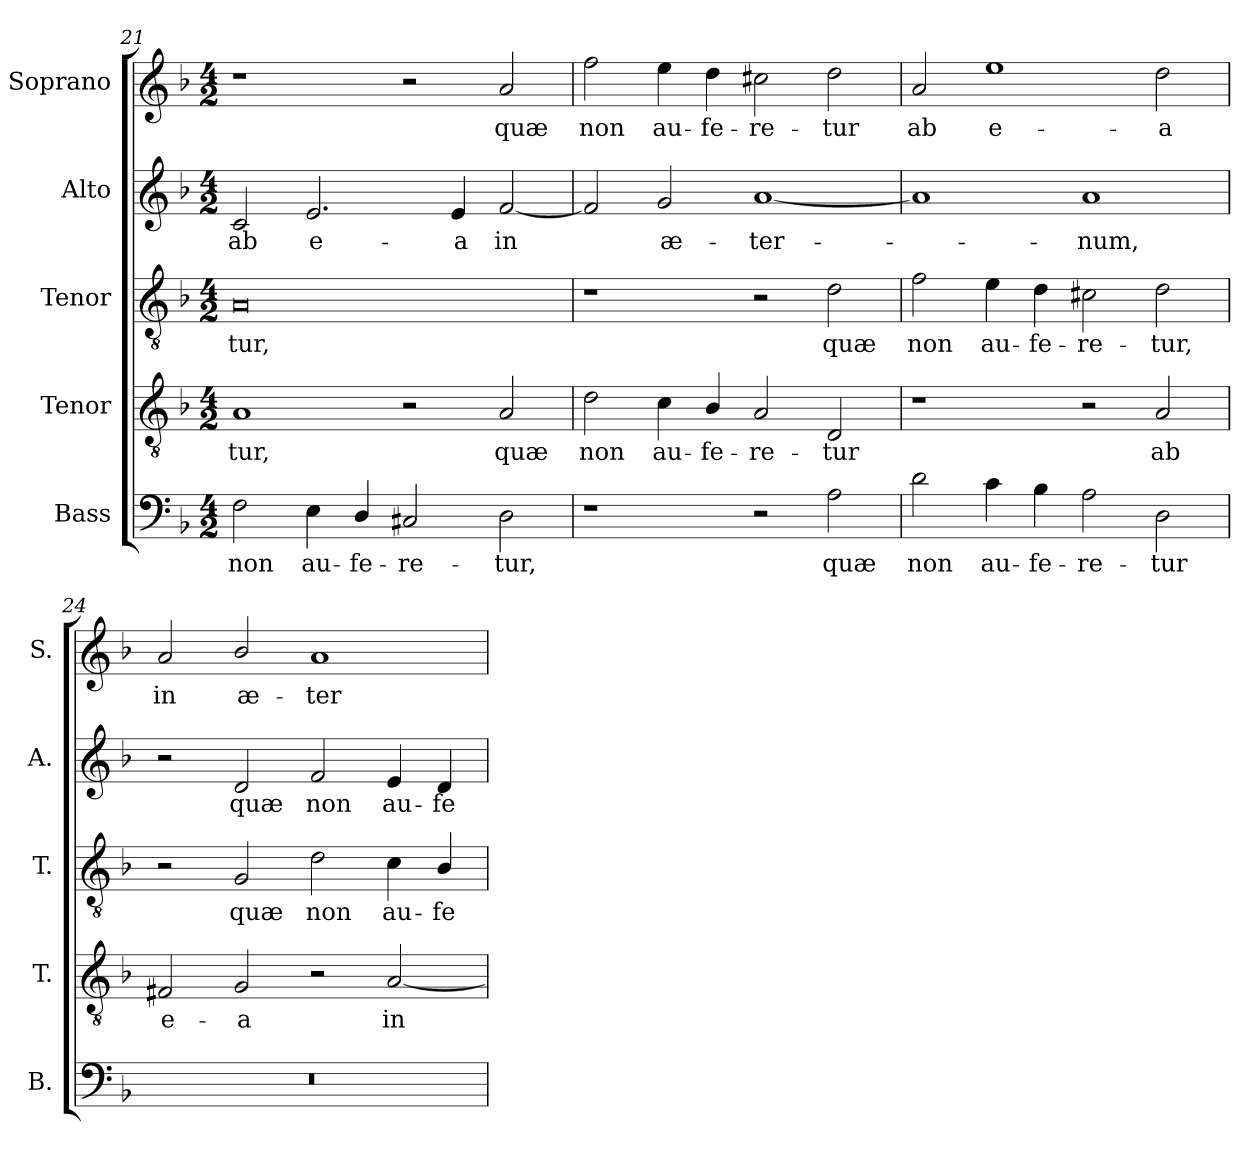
**kern	**text	**kern	**text	**kern	**text	**kern	**text	**kern	**text
*part5	*part5	*part4	*part4	*part3	*part3	*part2	*part2	*part1	*part1
*staff5	*staff5	*staff4	*staff4	*staff3	*staff3	*staff2	*staff2	*staff1	*staff1
*I"Bass	*	*I"Tenor	*	*I"Tenor	*	*I"Alto	*	*I"Soprano	*
*I'B.	*	*I'T.	*	*I'T.	*	*I'A.	*	*I'S.	*
*clefF4	*	*clefGv2	*	*clefGv2	*	*clefG2	*	*clefG2	*
*	*	*ITrd7c12	*	*ITrd7c12	*	*	*	*	*
*k[b-]	*	*k[b-]	*	*k[b-]	*	*k[b-]	*	*k[b-]	*
*F:	*	*F:	*	*F:	*	*F:	*	*F:	*
*M4/2	*	*M4/2	*	*M4/2	*	*M4/2	*	*M4/2	*
=21	=21	=21	=21	=21	=21	=21	=21	=21	=21
!	!LO:LY:b:color=#000000	!	!	!	!	!	!	!	!
!	!	!	!LO:LY:b:color=#000000	!	!	!	!	!	!
!	!	!	!	!	!LO:LY:b:color=#000000	!	!	!	!
!	!	!	!	!	!	!	!LO:LY:b:color=#000000	!	!
2Fi\	non	1AAi	-tur,	0AAi	-tur,	2ci/	ab	1r	.
!	!LO:LY:b:color=#000000	!	!	!	!	!	!	!	!
!	!	!	!	!	!	!	!LO:LY:b:color=#000000	!	!
4Ei\	au-	.	.	.	.	2.ei/	e-	.	.
!	!LO:LY:b:color=#000000	!	!	!	!	!	!	!	!
4Di/	-fe-	.	.	.	.	.	.	.	.
!	!LO:LY:b:color=#000000	!	!	!	!	!	!	!	!
2C#Xi/	-re-	2r	.	.	.	.	.	2r	.
!	!	!	!	!	!	!	!LO:LY:b:color=#000000	!	!
.	.	.	.	.	.	4ei/	-a	.	.
!	!LO:LY:b:color=#000000	!	!	!	!	!	!	!	!
!	!	!	!LO:LY:b:color=#000000	!	!	!	!	!	!
!	!	!	!	!	!	!	!LO:LY:b:color=#000000	!	!
!	!	!	!	!	!	!	!	!	!LO:LY:b:color=#000000
2Di\	-tur,	2AAi/	quæ	.	.	[2fi/	in	2ai/	quæ
=22	=22	=22	=22	=22	=22	=22	=22	=22	=22
!	!	!	!LO:LY:b:color=#000000	!	!	!	!	!	!
!	!	!	!	!	!	!	!	!	!LO:LY:b:color=#000000
1r	.	2Di\	non	1r	.	2fi/]	.	2ffi\	non
!	!	!	!LO:LY:b:color=#000000	!	!	!	!	!	!
!	!	!	!	!	!	!	!LO:LY:b:color=#000000	!	!
!	!	!	!	!	!	!	!	!	!LO:LY:b:color=#000000
.	.	4Ci\	au-	.	.	2gi/	æ-	4eei\	au-
!	!	!	!LO:LY:b:color=#000000	!	!	!	!	!	!
!	!	!	!	!	!	!	!	!	!LO:LY:b:color=#000000
.	.	4BB-i/	-fe-	.	.	.	.	4ddi\	-fe-
!	!	!	!LO:LY:b:color=#000000	!	!	!	!	!	!
!	!	!	!	!	!	!	!LO:LY:b:color=#000000	!	!
!	!	!	!	!	!	!	!	!	!LO:LY:b:color=#000000
2r	.	2AAi/	-re-	2r	.	[1ai	-ter-	2cc#Xi\	-re-
!	!LO:LY:b:color=#000000	!	!	!	!	!	!	!	!
!	!	!	!LO:LY:b:color=#000000	!	!	!	!	!	!
!	!	!	!	!	!LO:LY:b:color=#000000	!	!	!	!
!	!	!	!	!	!	!	!	!	!LO:LY:b:color=#000000
2Ai\	quæ	2DDi/	-tur	2Di\	quæ	.	.	2ddi\	-tur
=23	=23	=23	=23	=23	=23	=23	=23	=23	=23
!	!LO:LY:b:color=#000000	!	!	!	!	!	!	!	!
!	!	!	!	!	!LO:LY:b:color=#000000	!	!	!	!
!	!	!	!	!	!	!	!	!	!LO:LY:b:color=#000000
2di\	non	1r	.	2Fi\	non	1ai]	.	2ai/	ab
!	!LO:LY:b:color=#000000	!	!	!	!	!	!	!	!
!	!	!	!	!	!LO:LY:b:color=#000000	!	!	!	!
!	!	!	!	!	!	!	!	!	!LO:LY:b:color=#000000
4ci\	au-	.	.	4Ei\	au-	.	.	1eei	e-
!	!LO:LY:b:color=#000000	!	!	!	!	!	!	!	!
!	!	!	!	!	!LO:LY:b:color=#000000	!	!	!	!
4B-i\	-fe-	.	.	4Di\	-fe-	.	.	.	.
!	!LO:LY:b:color=#000000	!	!	!	!	!	!	!	!
!	!	!	!	!	!LO:LY:b:color=#000000	!	!	!	!
!	!	!	!	!	!	!	!LO:LY:b:color=#000000	!	!
2Ai\	-re-	2r	.	2C#Xi\	-re-	1ai	-num,	.	.
!	!LO:LY:b:color=#000000	!	!	!	!	!	!	!	!
!	!	!	!LO:LY:b:color=#000000	!	!	!	!	!	!
!	!	!	!	!	!LO:LY:b:color=#000000	!	!	!	!
!	!	!	!	!	!	!	!	!	!LO:LY:b:color=#000000
2Di\	-tur	2AAi/	ab	2Di\	-tur,	.	.	2ddi\	-a
=24	=24	=24	=24	=24	=24	=24	=24	=24	=24
!LO:N:vis=1	!	!	!	!	!	!	!	!	!
!	!	!	!LO:LY:b:color=#000000	!	!	!	!	!	!
!	!	!	!	!	!	!	!	!	!LO:LY:b:color=#000000
0r	.	2FF#Xi/	e-	2r	.	2r	.	2ai/	in
!	!	!	!LO:LY:b:color=#000000	!	!	!	!	!	!
!	!	!	!	!	!LO:LY:b:color=#000000	!	!	!	!
!	!	!	!	!	!	!	!LO:LY:b:color=#000000	!	!
!	!	!	!	!	!	!	!	!	!LO:LY:b:color=#000000
.	.	2GGi/	-a	2GGi/	quæ	2di/	quæ	2b-i/	æ-
!	!	!	!	!	!LO:LY:b:color=#000000	!	!	!	!
!	!	!	!	!	!	!	!LO:LY:b:color=#000000	!	!
!	!	!	!	!	!	!	!	!	!LO:LY:b:color=#000000
.	.	2r	.	2Di\	non	2fi/	non	1ai	-ter-
!	!	!	!LO:LY:b:color=#000000	!	!	!	!	!	!
!	!	!	!	!	!LO:LY:b:color=#000000	!	!	!	!
!	!	!	!	!	!	!	!LO:LY:b:color=#000000	!	!
.	.	[2AAi/	in	4Ci\	au-	4ei/	au-	.	.
!	!	!	!	!	!LO:LY:b:color=#000000	!	!	!	!
!	!	!	!	!	!	!	!LO:LY:b:color=#000000	!	!
.	.	.	.	4BB-i/	-fe-	4di/	-fe-	.	.
=	=	=	=	=	=	=	=	=	=
*-	*-	*-	*-	*-	*-	*-	*-	*-	*-
